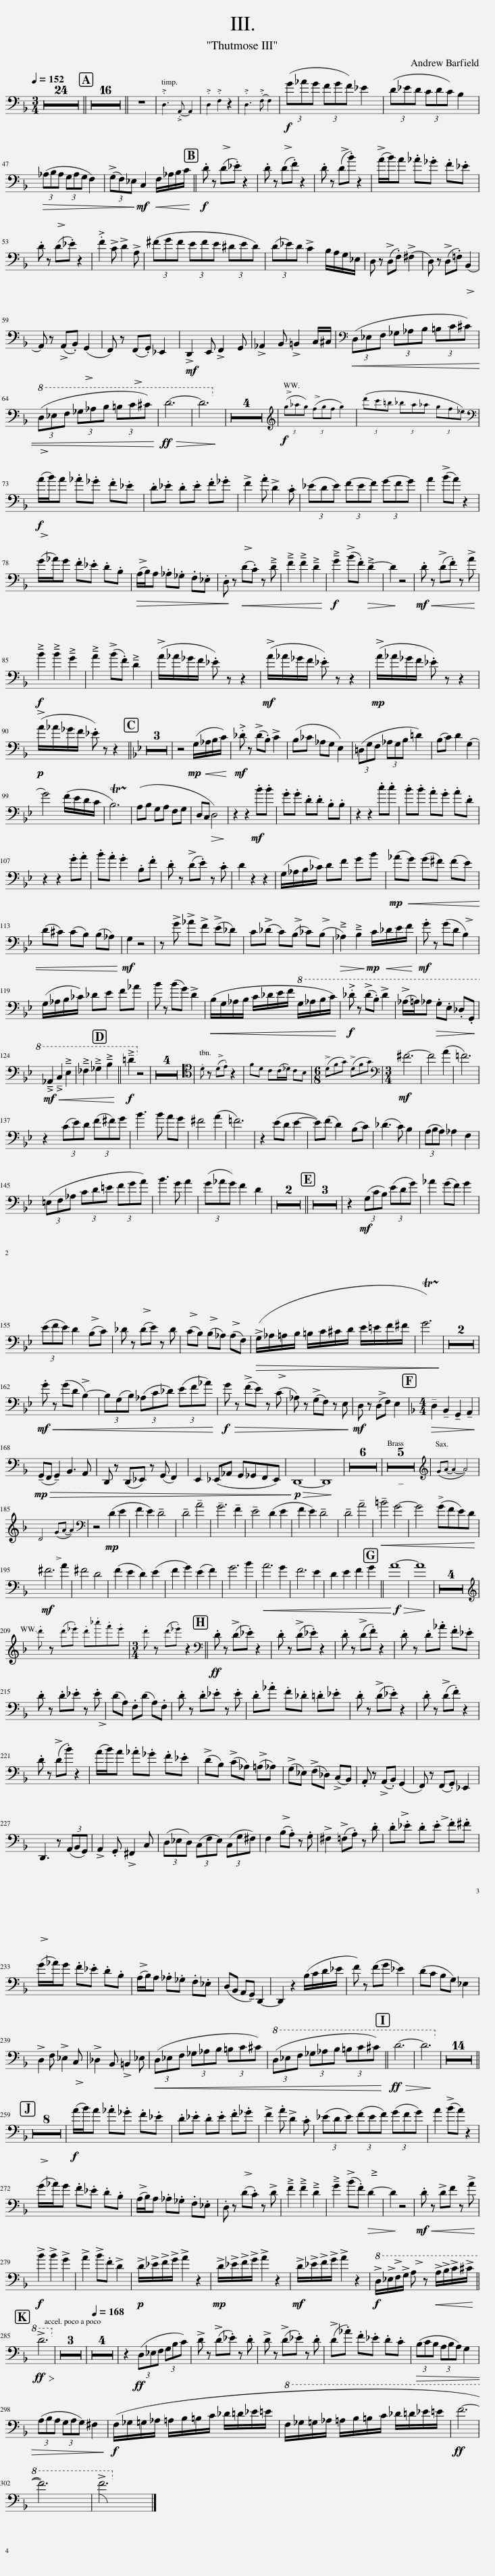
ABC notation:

X:1
L:1/8
Q:1/4=152
M:3/4
I:linebreak $
K:F
V:1 bass
V:1
 z6 | z6 | z6 | z6 | z6 | %5
 z6 | z6 | z6 | z6 | z6 | %10
 z6 | z6 | z6 | z6 | z6 | %15
 z6 | z6 | z6 | z6 | z6 | %20
 z6 | z6 | z6 | z6 || z6 | %25
 z6 | z6 | z6 | z6 | z6 | %30
 z6 | z6 | z6 | z6 | z6 | %35
 z6 | z6 | z6 | z6 | z6 || %40
 z6 | .D,3 .A,,- A,,2 | .D,2 .F,2 z2 | .D,3 .F,- F,2 |!f! (3(G_AG (3FGF) _E2 | %45
 (3(D_ED (3CDC) B,2 |$!>(! (3(_A,B,A, (3G,A,G, F,2) | (3(!>!G,F,)_E,!>)!!mf! C,2!<(! F,/_A,/B,/C/!<)! ||!f! .D z (!>!D._E) z2 | .D z (!>!D.F) z2 | %50
 .D z (!>!D.B) z2 | (!>!A/B/)A ._A._G .F._E |$ .D z (!>!D._E) z2 | .F2 !>!C !>!D2 !>!A, | (3(^FGF (3EFE (3^DED) | %55
 (3(D_E)D !>!C2 B,/A,/G,/_E,/ | D, z (!>!D,.F,) (!>!^F,2 | D,) z (!>!D,.=F,) (!>!B,,2 |$ A,,) z (!>!A,,.B,,) (!>!G,,2 | F,,) z (!>!F,,.G,,) _E,,2 | %60
!mf! !>!D,,2 E,, !>!F,,2 G,, | !>!_A,,2 B,, !>!=B,,2 C,/^C,/ |[K:bass]!<(! (3(D,_E,F, (3_G,_A,B, (3=B,C^C) |$!8va(! (3(D_EF (3_G_AB (3=Bc^c)!<)! |!ff!!>(! d6- | %65
 d6!8va)!!>)! | z6 | z6 | z6 | z6 | %70
[K:treble]!f! (3(!>!g_ag) (3(!>!fgf g2) | (3(d'c'=b (3_ba_a (3gf_e) |$[K:bass]!f! (!>!A/B/)A ._A._G .F._E | .D._E .D.E .F._G | !>!F2 .A !>!D2 .C | %75
 (3(_EDE) (3F-EF (3G-FG | A2 (!>!BA) z2 |$ (!>!G/_A/)G .F._E .D.B, |!>(! (!>!A,/B,/)A, ._A,._G, .F,._E, | .D,!>)! z!<(! (!>!D.C) z D | %80
 F2 F2 D2!<)! |!f! G2 (!>!B.F)!>(! D2- | D2!>)! z4 |!mf! .D!<(! z (!>!D.F) z !>!A!<)! |$!f! B2 B2 G2 | %85
 A2 (!>!B.F) D2 | (!>!A/_A/_G/F/ ._E) z z2 |!mf! (!>!A/_A/_G/F/ ._E) z z2 |!mp! (!>!A/_A/_G/F/ ._E) z z2 |$!p! (!>!A/_A/_G/F/ ._E) z z2 || %90
[K:Bb] z6 | z6 | z6 | z4!mp! (G,/!<(!_A,/B,/C/)!<)! |!mf! ._D z (!>!D.B,) !>!C2 | %95
 (B,_C _A,G, E,2) | (3(=D,G,F, (3_A,G,B, =D2) | (B,C) D2 (G,2 |$ G4) (F/E/D/C/ | !trill(!TB,6!trill)!) | %100
 (A,B, G,A, F,G, | D,C,!>(! D,4)!>)! | z2 z2!mf! .B.B | .G.G .D.D .B,.B, | z2 z2 .c.c | %105
 .B.B .A.G .A.D |$ z2 z2 .G.A | .B.A .G2 .B,.F | .D z (!>!D.E) z .C | D2 z2 z2 | %110
 (G,/_A,/B,/_C/) DF GB |!mp! (_A!<(!G) (G^F) (FE) |$ (D^C) (CB,) (B,_A,)!<)! |!mf! G,2 z4 | z !>!G !>!_A!>!F (!>!E_D) | %115
 C(!>!_D C)(!>!B, _C)(!>!B, |!>(! _A,2) B,2!>)!!mp! C/!<(!_D/E/F/!<)! |!mf! .G z (GD !>!B,2) |$ (G,/_A,/B,/_C/) _DE F_A | B z (BG) !>!D2 | %120
!<(! (B,/G,/_A,/B,/ C/_D/E/F/!8va(! G/_A/B/c/)!<)! |!f! ._d z (!>!d.B) !>!d2 | (!>!_A/=A/)_A!>(! .G.E ._D.G,!>)! |$!mf! _A,2!<(! C2 E2 | _F2 _G2 B2!<)! || %125
!f! =d2!8va)! z4 | z6 | z6 | z6 | z6 | %130
[K:tenor] .D z (!>!D.E) z2 | FD C(C/_D/) CB, |[M:6/8] (!>!DFG) (!>!DFG) |[M:3/4][K:bass]!mf! ^F6- | F4 (A2 | %135
 =F6) |$ z2 (3(CE)D (3(F^F)G | B3 B AG | ^F4 (A2 | =F6) | %140
 z2 (ED E2- | E)(F D2) (B,C) | (_D3 C) B,2 | (3(A,B,A,) _A,2 F,2 |$ (3(=E,F,_A, (3CD=E (3FGA) | %145
 B3 G A2 | (3(G_AG) F2 D2 | z6 | z6 || z6 | %150
 z6 | z6 | z2!mf! (3(G,CB,) (3(EDG) | _A2 (GF) G2 |$ (3(EFE) D2 (!>!B,C) | %155
 _D z (!>!DE) z D | (!>!CB,) (!>!B,_A,) (!>!A,F,) |!>(! (!>!G,/_A,/=A,/B,/ =B,/C/^C/D/ E/=E/F/^F/ | !trill(!TG6!trill)!)!>)! | z6 | %160
 z6 |$!mf! .G!<(! z (GD !>!B,2-) | (3B,(G,B,) (3(_A,C_D) (3(EF_A)!<)! |!f! G!>(! z (!>!FE) z (!>!C | _A,) z (!>!G,F,) z E,!>)! | %165
!mf! D, z (!>!D,F,) E,2 |[K:F][M:4/4]!>(! !tenuto!D,2 !tenuto!B,,2 !tenuto!G,,2 !tenuto!A,,2!>)! |$!mp! (!tenuto!G,,!>(!F,, !tenuto!G,,2) B,,3 A,, | D,, z (D,,_E,,) z (G,, F,,2) | E,,2 (_E,,_A,, G,,_G,,F,,E,,)!>)! | %170
!p!!>(! D,,8- | D,,8!>)! | z8 | z8 | z8 | %175
 z8 | z8 | z8 | z8 | z8 | %180
 z8 | z8 | z8 |[K:treble] (!>!GA- A2- A4) |$ D4 (!>!GA- A2) | %185
[K:bass] z4!mp! (D2 E2 | F2 E2) !tenuto!D4 | !tenuto!D4 !tenuto!A4 | !tenuto!G6 !tenuto!F2 | !tenuto!E4 (D2 E2 | %190
 F2 E2) !tenuto!D4 | !tenuto!D4 !tenuto!A4 |!<(! !tenuto!=B4 !tenuto!G4- | G4 (GFE)D!<)! |$!mf! ^F6 A2 | %195
 ^F4 D4 | (F2 E2 D2) (E2 | F2 G2) (E2 F2) | G6 B2 |!<(! A6 G2 | %200
 F6 E2 | D2 E2 F2 G2!<)! ||!f!!>(! A8- | A8!>)! | z8 | %205
 z8 | z8 | z8 |$[K:treble] .d' z (d'._e') .d'._a'.f'.e' |[M:3/4] .d' z (d'._e') z2 || %210
[K:bass]!ff! .D z (!>!D._E) z2 | .D z (!>!D._E) z2 | .D z (!>!D.F) z2 | .D z .D._A .F._E |$ .D z .D._E z .E | %215
 (DA,) .F,(D A,).F, | .D z .D._E z .E | .D._A .F._D .=D._E | .D z (!>!D._E) z2 | .D z (!>!D.F) z2 |$ %220
 .D z (!>!D.B) z2 | (!>!A/B/)A ._A._G .F._E | (!>!DB,) (!>!C_A,) (!>!=A,_A,) | (!>!G,_E,) (!>!F,_D,) (!>!C,B,,) | .A,, z (!>!A,,.B,,) (!>!G,,2 | %225
 F,,) z (!>!F,,.G,,) _E,,2 |$ D,,3 z (3(A,,B,,G,,) | !>!A,,2 .G,, !>!^F,,2 C, | (3(D,_E,D,) (3(C,F,E,) (3(C,G,^F,) | F,2 (!>!B,.A,) z .G, | %230
 !>!^F,2 (!>!=F,.A,) z .D | .D._E .D.E .F.^F |$ (!>!G/_A/)G .F._E .D.B, | (!>!A,/B,/)A, ._A,._G, .F,._E, | (D,B,, A,,!tenuto!G,,) D,,2- | %235
 D,,2 z2 (B,/C/D/_E/ | F) z (FG _E2) | (DC B,G,) _E,2 |$ !>!D,2 F, !>!_E,2 C, | !>!_D,2 B,, !>!=B,,2 _E, | %240
!<(! (3(D,_E,F, (3_G,_A,B, (3=B,C^C) |!8va(! (3(D_EF (3_G_AB (3=Bc^c)!<)! ||!ff!!>(! d6- | d6!8va)!!>)! | z6 | %245
 z6 | z6 | z6 | z6 | z6 | %250
 z6 | z6 | z6 | z6 | z6 | %255
 z6 | z6 | z6 ||$ z6 | z6 | %260
 z6 | z6 | z6 | z6 | z6 | %265
 z6 |!f! (!>!A/B/)A ._A._G .F._E | .D._E .D.E .F._G | !>!F2 .A !>!D2 .C | (3(_EDE) (3(FEF) (3(GFG) | %270
 A2 (!>!BA) z2 |$ (!>!G/_A/)G .F._E .D.B, | (!>!A,/B,/)A, ._A,._G, .F,._E, | .D, z (!>!D.C) z !>!D | F2 F2 D2 | %275
 G2 (!>!B.F)!>(! D2- | D2!>)! z4 |!mf! .D!<(! z !>!DF z !>!A!<)! |$!f! !>!B2 !>!B2 !>!G2 | !>!A2 !>!B.F !>!D2 | %280
!p! !>!D/!>!_E/!>!F/!>!G/ !>!A2 z2 |!mp! !>!D/!>!_E/!>!F/!>!G/ !>!A2 z2 |!mf! !>!D/!>!_E/!>!F/!>!G/ !>!A2 z2 |!f!!8va(! !>!D/!>!_E/!>!F/!>!G/ !>!A z!<(! !>!A/!>!B/!>!c/!>!^c/!<)! ||$!ff!!>(! !>!d6!8va)!!>)! | %285
 z6 | z6 | z6 |[Q:1/4=168] z6 | z6 | %290
 z6 | z6 | z2!ff! (3(D,_E,F, (3G,B,C) | !>!D z (!>!D._E) z .D | !>!D z (!>!D._E) z .D | %295
 (!>!D._A) .F._E .D.C |!>(! (3(B,CB, (3A,B,A,) G,2 |$ (3(A,B,A, (3G,A,G,) ^F,2!>)! |!f! (F,/_G,/=G,/_A,/ =A,/B,/=B,/C/ _D/=D/_E/=E/ |!8va(! F/_G/=G/_A/ =A/B/=B/c/ _d/=d/_e/=e/ | %300
!ff! f6- |$ f6) | !>!f6!8va)! |] %303
